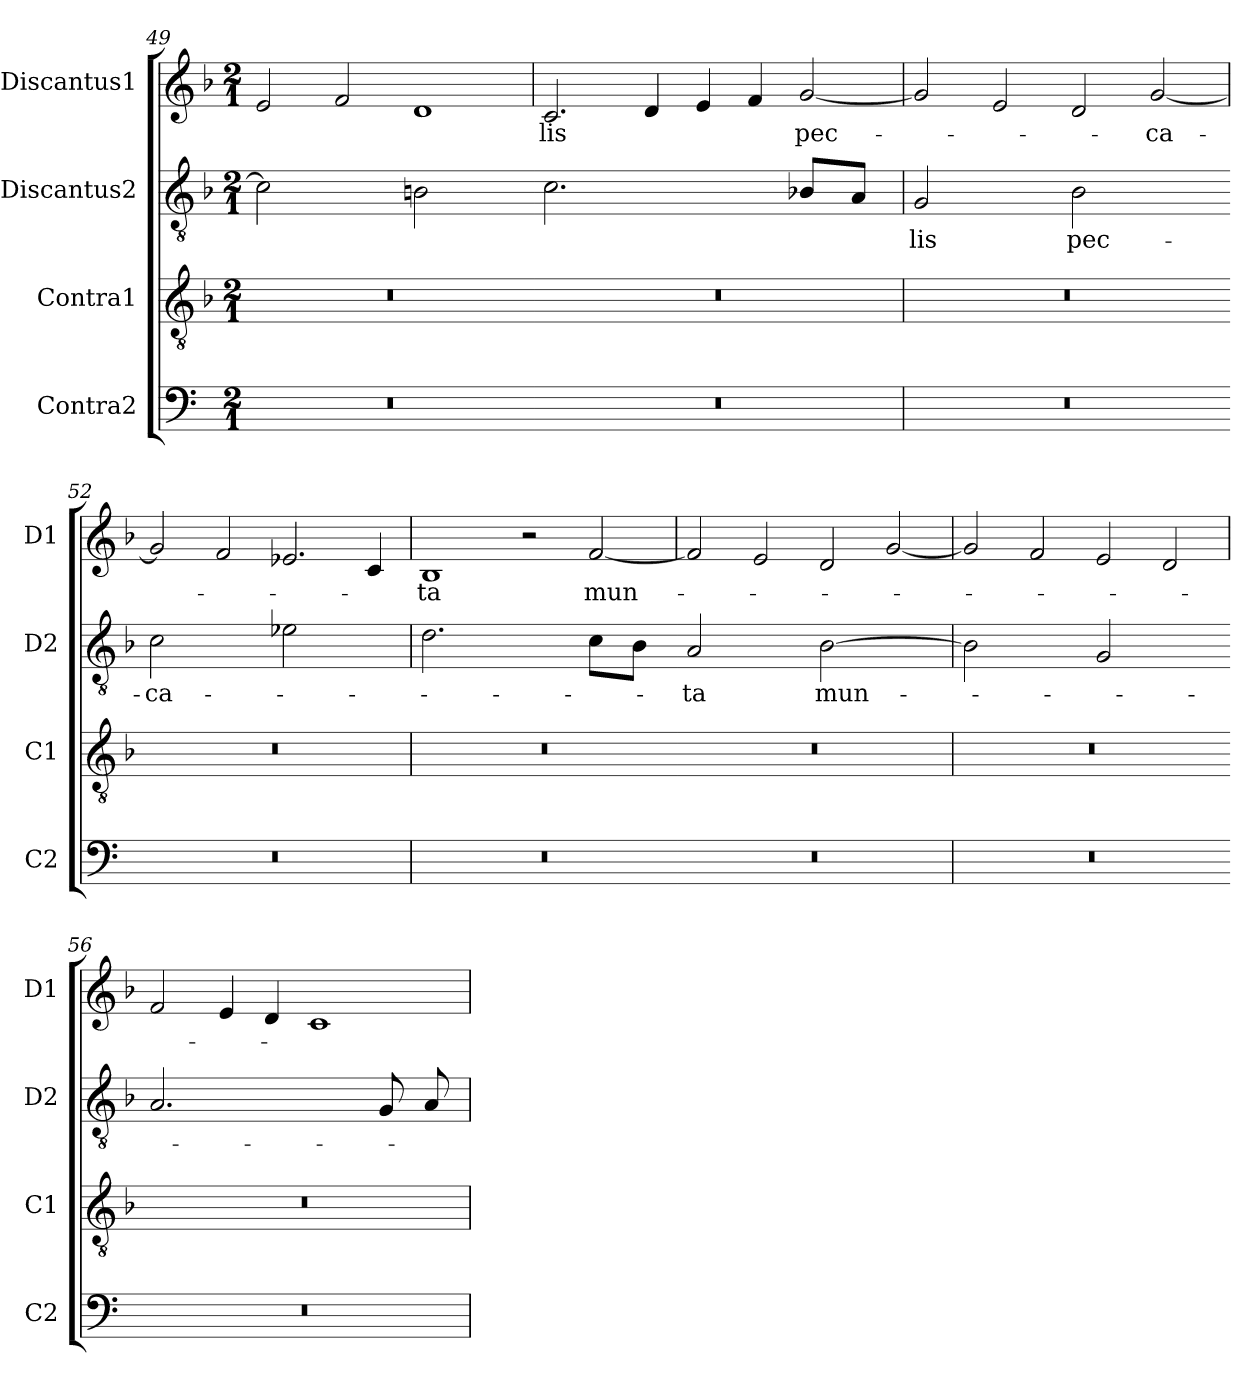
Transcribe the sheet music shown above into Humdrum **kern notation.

**kern	**kern	**kern	**text	**kern	**text
*part4	*part3	*part2	*part2	*part1	*part1
*staff4	*staff3	*staff2	*staff2	*staff1	*staff1
*I"Contra2	*I"Contra1	*I"Discantus2	*	*I"Discantus1	*
*I'C2	*I'C1	*I'D2	*	*I'D1	*
*clefF4	*clefGv2	*clefGv2	*	*clefG2	*
*k[]	*k[b-]	*k[b-]	*	*k[b-]	*
*M2/1	*M2/1	*M2/1	*	*M2/1	*
=49	=49	=49	=49	=49	=49
!	!	!LO:N:vis=2	!	!	!
0r	0r	1c]	.	2e/	.
.	.	.	.	2f/	.
!	!	!LO:N:vis=2	!	!	!
.	.	1Bn	.	1d	.
=50	=50	=50-	=50	=50	=50
!	!	!LO:N:vis=2.	!	!	!
0r	0r	1.c	.	2.c/	-lis
.	.	.	.	4d/	.
.	.	.	.	4e/	.
.	.	.	.	4f/	.
!	!	!LO:N:vis=8	!	!	!
.	.	4B-X/L	.	[2g/	pec-
!	!	!LO:N:vis=8	!	!	!
.	.	4A/J	.	.	.
=51	=51	=51	=51	=51	=51
!	!	!LO:N:vis=2	!	!	!
0r	0r	1G	-lis	2g/]	.
.	.	.	.	2e/	.
!	!	!LO:N:vis=2	!	!	!
.	.	1B-	pec-	2d/	.
.	.	.	.	[2g/	-ca-
=52	=52	=52-	=52	=52	=52
!	!	!LO:N:vis=2	!	!	!
0r	0r	1c	-ca-	2g/]	.
.	.	.	.	2f/	.
!	!	!LO:N:vis=2	!	!	!
.	.	1e-X	.	2.e-X/	.
.	.	.	.	4c/	.
=53	=53	=53	=53	=53	=53
!	!	!LO:N:vis=2.	!	!	!
0r	0r	1.d	.	1B-	-ta
.	.	.	.	2r	.
!	!	!LO:N:vis=8	!	!	!
.	.	4c\L	.	[2f/	mun-
!	!	!LO:N:vis=8	!	!	!
.	.	4B-\J	.	.	.
=54	=54	=54-	=54	=54	=54
!	!	!LO:N:vis=2	!	!	!
0r	0r	1A	-ta	2f/]	.
.	.	.	.	2e/	.
!	!	!LO:N:vis=2	!	!	!
.	.	[1B-	mun-	2d/	.
.	.	.	.	[2g/	.
=55	=55	=55	=55	=55	=55
!	!	!LO:N:vis=2	!	!	!
0r	0r	1B-]	.	2g/]	.
.	.	.	.	2f/	.
!	!	!LO:N:vis=2	!	!	!
.	.	1G	.	2e/	.
.	.	.	.	2d/	.
=56	=56	=56-	=56	=56	=56
!	!	!LO:N:vis=2.	!	!	!
0r	0r	1.A	.	2f/	.
.	.	.	.	4e/	.
.	.	.	.	4d/	.
.	.	.	.	1c	.
!	!	!LO:N:vis=8	!	!	!
.	.	4G/	.	.	.
!	!	!LO:N:vis=8	!	!	!
.	.	4A/	.	.	.
=	=	=	=	=	=
*-	*-	*-	*-	*-	*-
